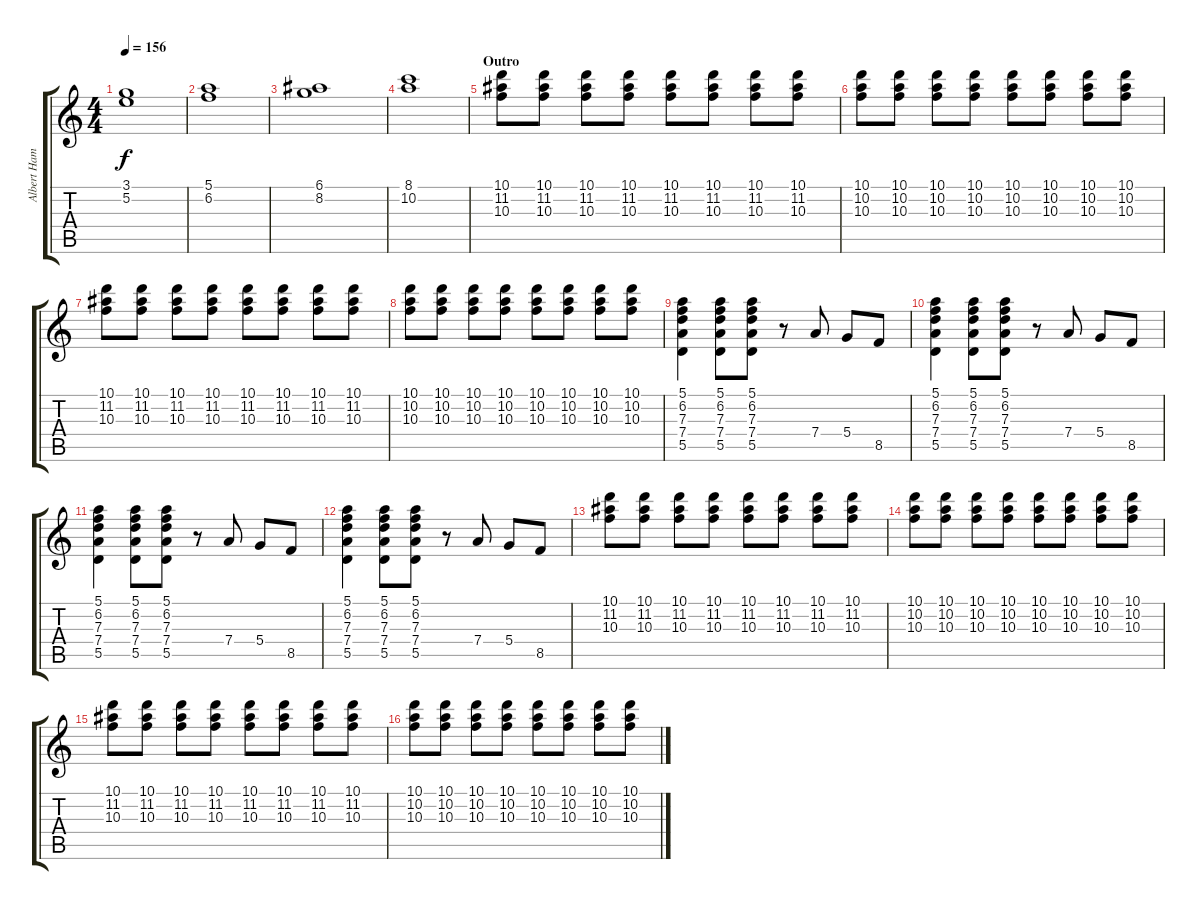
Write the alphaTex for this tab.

\track ("Albert Hammond Jr" "Albert Ham") {instrument overdrivenguitar}
\staff {score tabs}
\tuning (E4 B3 G3 D3 A2 E2) {hide}
\ts (4 4)
\tempo 156
\clef g2
\ks c
(3.1 5.2).1{dy f} |
(5.1 6.2).1 |
(6.1 8.2).1 |
(8.1 10.2).1 |
\section ("" "Outro")
(10.1 11.2 10.3).8{volume 10} (10.1 11.2 10.3).8 (10.1 11.2 10.3).8 (10.1 11.2 10.3).8 (10.1 11.2 10.3).8 (10.1 11.2 10.3).8 (10.1 11.2 10.3).8 (10.1 11.2 10.3).8 |
(10.1 10.2 10.3).8 (10.1 10.2 10.3).8 (10.1 10.2 10.3).8 (10.1 10.2 10.3).8 (10.1 10.2 10.3).8 (10.1 10.2 10.3).8 (10.1 10.2 10.3).8 (10.1 10.2 10.3).8 |
(10.1 11.2 10.3).8{volume 10} (10.1 11.2 10.3).8 (10.1 11.2 10.3).8 (10.1 11.2 10.3).8 (10.1 11.2 10.3).8 (10.1 11.2 10.3).8 (10.1 11.2 10.3).8 (10.1 11.2 10.3).8 |
(10.1 10.2 10.3).8 (10.1 10.2 10.3).8 (10.1 10.2 10.3).8 (10.1 10.2 10.3).8 (10.1 10.2 10.3).8 (10.1 10.2 10.3).8 (10.1 10.2 10.3).8 (10.1 10.2 10.3).8 |
(5.1 6.2 7.3 7.4 5.5).4{volume 10} (5.1 6.2 7.3 7.4 5.5).8 (5.1 6.2 7.3 7.4 5.5).8 r.8 7.4.8 5.4.8 8.5.8 |
(5.1 6.2 7.3 7.4 5.5).4 (5.1 6.2 7.3 7.4 5.5).8 (5.1 6.2 7.3 7.4 5.5).8 r.8 7.4.8 5.4.8 8.5.8 |
(5.1 6.2 7.3 7.4 5.5).4 (5.1 6.2 7.3 7.4 5.5).8 (5.1 6.2 7.3 7.4 5.5).8 r.8 7.4.8 5.4.8 8.5.8 |
(5.1 6.2 7.3 7.4 5.5).4 (5.1 6.2 7.3 7.4 5.5).8 (5.1 6.2 7.3 7.4 5.5).8 r.8 7.4.8 5.4.8 8.5.8 |
(10.1 11.2 10.3).8{volume 10} (10.1 11.2 10.3).8 (10.1 11.2 10.3).8 (10.1 11.2 10.3).8 (10.1 11.2 10.3).8 (10.1 11.2 10.3).8 (10.1 11.2 10.3).8 (10.1 11.2 10.3).8 |
(10.1 10.2 10.3).8 (10.1 10.2 10.3).8 (10.1 10.2 10.3).8 (10.1 10.2 10.3).8 (10.1 10.2 10.3).8 (10.1 10.2 10.3).8 (10.1 10.2 10.3).8 (10.1 10.2 10.3).8 |
(10.1 11.2 10.3).8{volume 10} (10.1 11.2 10.3).8 (10.1 11.2 10.3).8 (10.1 11.2 10.3).8 (10.1 11.2 10.3).8 (10.1 11.2 10.3).8 (10.1 11.2 10.3).8 (10.1 11.2 10.3).8 |
(10.1 10.2 10.3).8 (10.1 10.2 10.3).8 (10.1 10.2 10.3).8 (10.1 10.2 10.3).8 (10.1 10.2 10.3).8 (10.1 10.2 10.3).8 (10.1 10.2 10.3).8 (10.1 10.2 10.3).8
